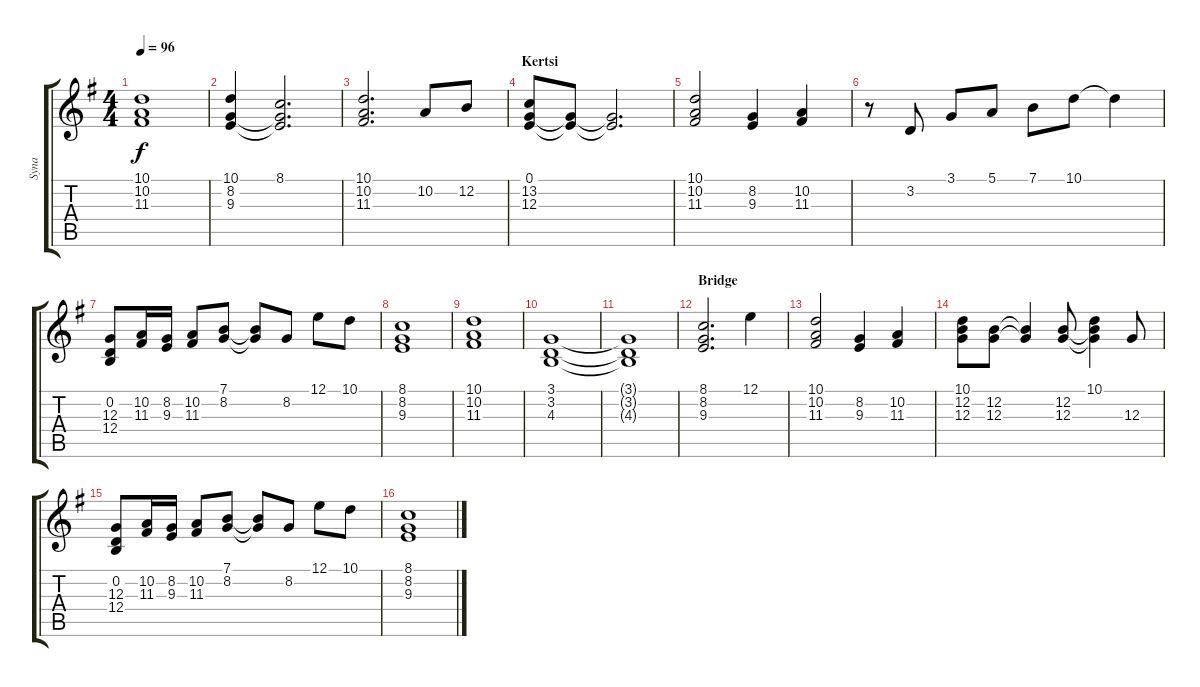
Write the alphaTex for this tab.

\track ("Syna" "Syna") {instrument drawbarorgan}
\staff {score tabs}
\tuning (E4 B3 G3 D3 A2 E2) {hide}
\ts (4 4)
\tempo 96
\clef g2
\ks g
(10.1 10.2 11.3).1{dy f} |
(10.1 8.2 9.3).4 (8.1 8.2{t} 9.3{t}).2{d} |
(10.1 10.2 11.3).2{d} 10.2.8 12.2.8 |
\section ("" "Kertsi")
(0.1 13.2 12.3).8 (0.1{t} 12.3{t}).8 (0.1{t} 12.3{t}).2{d} |
(10.1 10.2 11.3).2 (8.2 9.3).4 (10.2 11.3).4 |
r.8 3.2.8 3.1.8 5.1.8 7.1.8 10.1.8 10.1{t}.4 |
(0.2 12.3 12.4).8 (10.2 11.3).16 (8.2 9.3).16 (10.2 11.3).8 (7.1 8.2).8 (7.1{t} 8.2{t}).8 8.2.8 12.1.8 10.1.8 |
(8.1 8.2 9.3).1 |
(10.1 10.2 11.3).1 |
(3.1 3.2 4.3).1 |
(3.1{t} 3.2{t} 4.3{t}).1 |
\section ("" "Bridge")
(8.1 8.2 9.3).2{d} 12.1.4 |
(10.1 10.2 11.3).2 (8.2 9.3).4 (10.2 11.3).4 |
(10.1 12.2 12.3).8 (12.2 12.3).8 (12.2{t} 12.3{t}).4 (12.2 12.3).8 (10.1 12.2{t} 12.3{t}).4 12.3.8 |
(0.2 12.3 12.4).8 (10.2 11.3).16 (8.2 9.3).16 (10.2 11.3).8 (7.1 8.2).8 (7.1{t} 8.2{t}).8 8.2.8 12.1.8 10.1.8 |
(8.1 8.2 9.3).1
